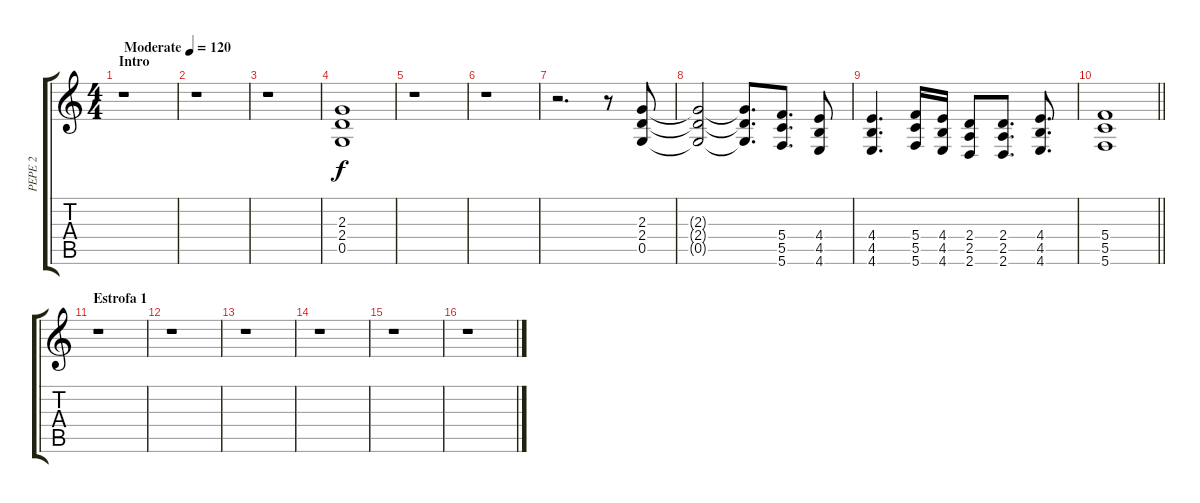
\track ("PEPE 2" "PEPE 2") {instrument distortionguitar}
\staff {score tabs}
\tuning (D4 A3 F3 C3 G2 C2) {hide}
\ts (4 4)
\section ("" "Intro")
\tempo (120 "Moderate")
\clef g2
\ks c
r.1{dy f instrument distortionguitar} |
r.1 |
r.1 |
(2.3 2.4 0.5).1 |
r.1 |
r.1 |
r.2{d} r.8 (2.3 2.4 0.5).8 |
(2.3{t} 2.4{t} 0.5{t}).2 (2.3{t} 2.4{t} 0.5{t}).8{d} (5.4 5.5 5.6).8{d} (4.4 4.5 4.6).8 |
(4.4 4.5 4.6).4{d} (5.4 5.5 5.6).16 (4.4 4.5 4.6).16 (2.4 2.5 2.6).8 (2.4 2.5 2.6).8{d} (4.4 4.5 4.6).8{d} |
\barLineRight lightlight
(5.4 5.5 5.6).1 |
\section ("" "Estrofa 1")
r.1 |
r.1 |
r.1 |
r.1 |
r.1 |
r.1
